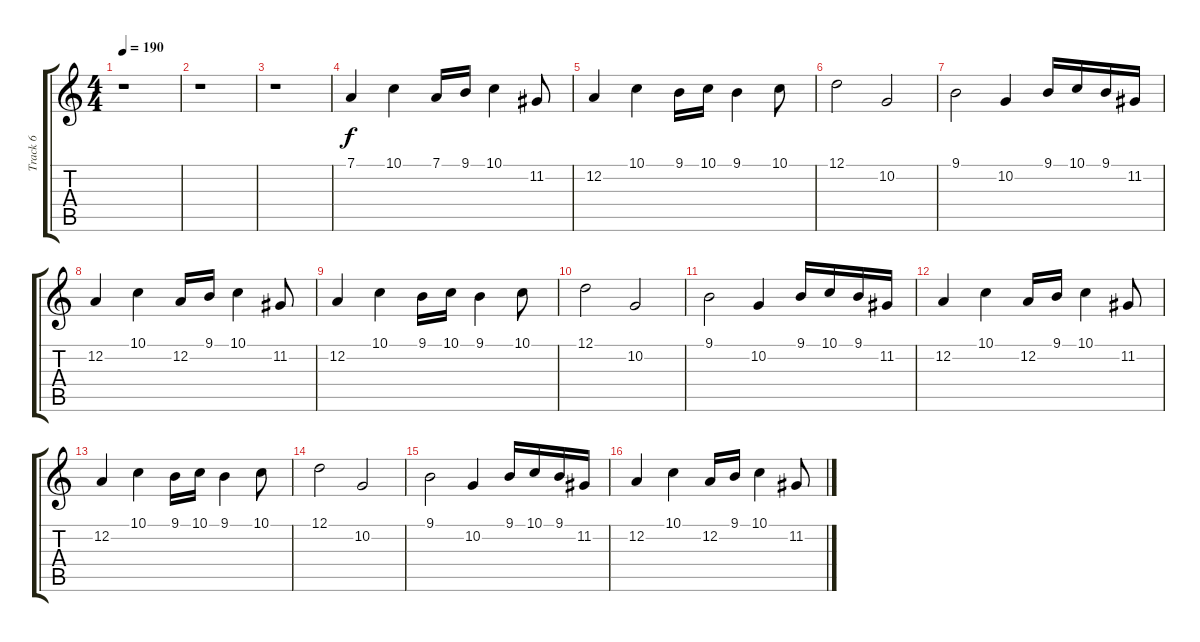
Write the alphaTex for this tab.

\track ("Track 6" "Track 6") {instrument flute}
\staff {score tabs}
\tuning (D4 A3 F3 C3 G2 D2) {hide}
\ts (4 4)
\tempo 190
\clef g2
\ks c
r.1{dy f} |
r.1 |
r.1 |
7.1.4 10.1.4 7.1.16 9.1.16 10.1.4 11.2.8 |
12.2.4 10.1.4 9.1.16 10.1.16 9.1.4 10.1.8 |
12.1.2 10.2.2 |
9.1.2 10.2.4 9.1.16 10.1.16 9.1.16 11.2.16 |
12.2.4 10.1.4 12.2.16 9.1.16 10.1.4 11.2.8 |
12.2.4 10.1.4 9.1.16 10.1.16 9.1.4 10.1.8 |
12.1.2 10.2.2 |
9.1.2 10.2.4 9.1.16 10.1.16 9.1.16 11.2.16 |
12.2.4 10.1.4 12.2.16 9.1.16 10.1.4 11.2.8 |
12.2.4 10.1.4 9.1.16 10.1.16 9.1.4 10.1.8 |
12.1.2 10.2.2 |
9.1.2 10.2.4 9.1.16 10.1.16 9.1.16 11.2.16 |
12.2.4 10.1.4 12.2.16 9.1.16 10.1.4 11.2.8
